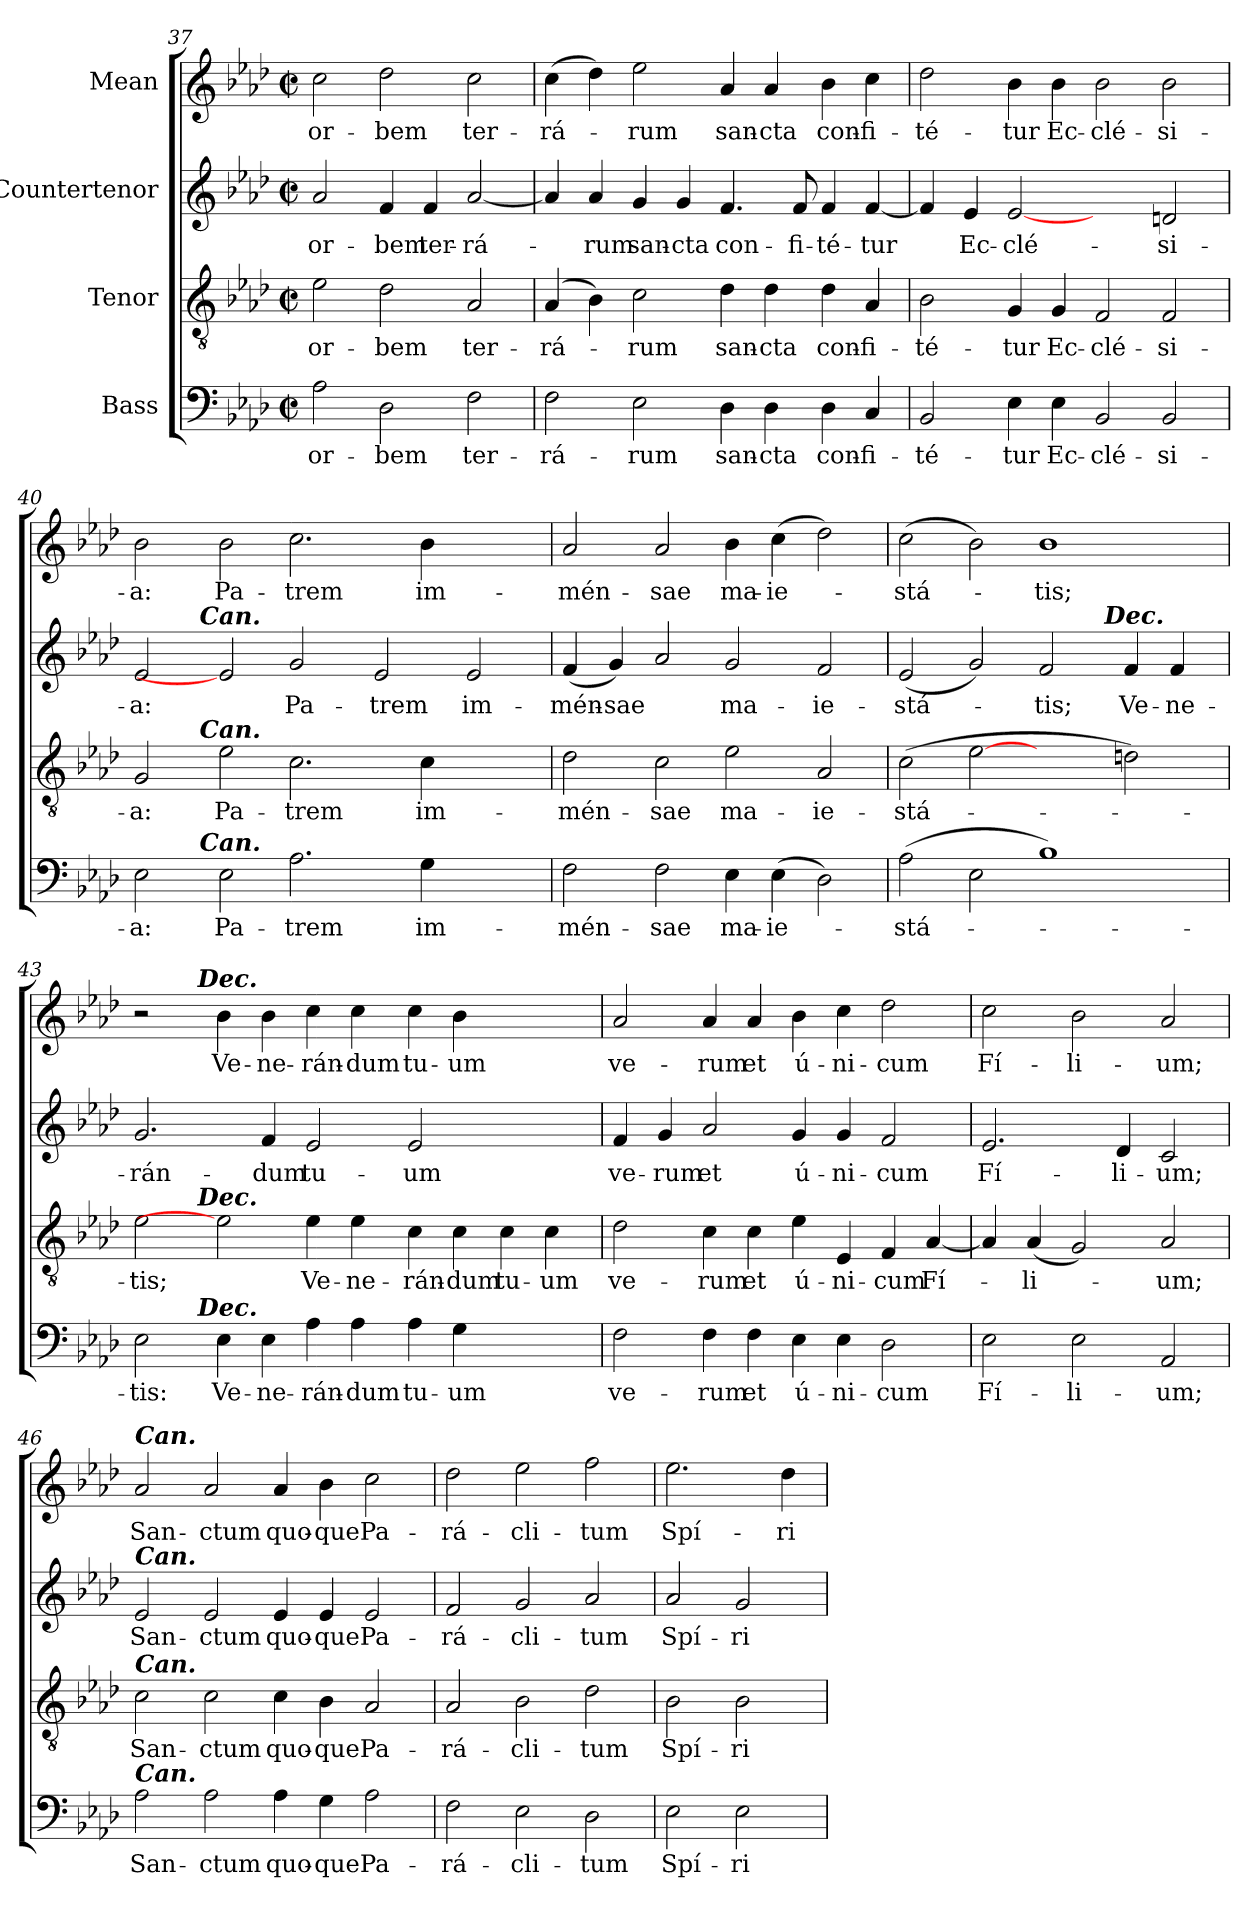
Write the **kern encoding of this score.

**kern	**text	**kern	**text	**kern	**text	**kern	**text
*part4	*part4	*part3	*part3	*part2	*part2	*part1	*part1
*staff4	*staff4	*staff3	*staff3	*staff2	*staff2	*staff1	*staff1
*I"Bass	*	*I"Tenor	*	*I"Countertenor	*	*I"Mean	*
*clefF4	*	*clefGv2	*	*clefG2	*	*clefG2	*
*k[b-e-a-d-]	*	*k[b-e-a-d-]	*	*k[b-e-a-d-]	*	*k[b-e-a-d-]	*
*A-:	*	*A-:	*	*A-:	*	*A-:	*
*M2/2	*	*M2/2	*	*M2/2	*	*M2/2	*
*met(c|)	*	*met(c|)	*	*met(c|)	*	*met(c|)	*
=37	=37	=37	=37	=37	=37	=37	=37
!	!LO:LY:b:cj	!	!LO:LY:b:cj	!	!LO:LY:b:cj	!	!LO:LY:b:cj
2A-\	or-	2e-\	or-	2a-/	or-	2cc\	or-
!	!LO:LY:b:cj	!	!LO:LY:b:cj	!	!LO:LY:b:cj	!	!LO:LY:b:cj
2D-\	-bem	2d-\	-bem	4f/	-bem	2dd-\	-bem
!	!	!	!	!	!LO:LY:b	!	!
.	.	.	.	4f/	ter-	.	.
!	!LO:LY:b:cj	!	!LO:LY:b:cj	!	!LO:LY:b:rj	!	!LO:LY:b:cj
2F\	ter-	2A-/	ter-	[<2a-/	-rá-	2cc\	ter-
=38	=38	=38	=38	=38	=38	=38	=38
!	!LO:LY:b:cj	!	!LO:LY:b:cj	!	!	!	!LO:LY:b:cj
2F\	-rá-	(>4A-/	-rá-	4a-/]	.	(>4cc\	-rá-
!	!	!	!	!	!LO:LY:b:cj	!	!
.	.	4B-\)	.	4a-/	-rum	4dd-\)	.
!	!LO:LY:b:cj	!	!LO:LY:b:cj	!	!LO:LY:b	!	!LO:LY:b:cj
2E-\	-rum	2c\	-rum	4g/	san-	2ee-\	-rum
!	!	!	!	!	!LO:LY:b:rj	!	!
.	.	.	.	4g/	-cta	.	.
!	!LO:LY:b	!	!LO:LY:b	!	!LO:LY:b:cj	!	!LO:LY:b
4D-\	san-	4d-\	san-	4.f/	con-	4a-/	san-
!	!LO:LY:b:rj	!	!LO:LY:b:rj	!	!	!	!LO:LY:b:rj
4D-\	-cta	4d-\	-cta	.	.	4a-/	-cta
!	!	!	!	!	!LO:LY:b	!	!
.	.	.	.	8f/	-fi-	.	.
!	!LO:LY:b:cj	!	!LO:LY:b:cj	!	!LO:LY:b:rj	!	!LO:LY:b:cj
4D-\	con-	4d-\	con-	4f/	-té-	4b-\	con-
!	!LO:LY:b:rj	!	!LO:LY:b:rj	!	!LO:LY:b	!	!LO:LY:b:rj
4C/	-fi-	4A-/	-fi-	[<4f/	-tur	4cc\	-fi-
=39	=39	=39	=39	=39	=39	=39	=39
!	!LO:LY:b:cj	!	!LO:LY:b:cj	!	!	!	!LO:LY:b:cj
2BB-/	-té-	2B-\	-té-	4f/]	.	2dd-\	-té-
!	!	!	!	!	!LO:LY:b	!	!
.	.	.	.	4e-/	Ec-	.	.
!	!LO:LY:b:cj	!	!LO:LY:b:cj	!	!LO:LY:b:rj	!	!LO:LY:b:cj
4E-\	-tur	4G/	-tur	[2e-	-clé-	4b-\	-tur
!	!LO:LY:b	!	!LO:LY:b	!	!	!	!LO:LY:b
4E-\	Ec-	4G/	Ec-	.	.	4b-\	Ec-
!	!LO:LY:b:rj	!	!LO:LY:b:rj	!	!	!	!LO:LY:b:rj
2BB-/	-clé-	2F/	-clé-	2ryy	.	2b-\	-clé-
!	!LO:LY:b:cj	!	!LO:LY:b:cj	!	!LO:LY:b:cj	!	!LO:LY:b:cj
2BB-/	-si-	2F/	-si-	2dn/	-si-	2b-\	-si-
=40	=40	=40	=40	=40	=40	=40	=40
!	!LO:LY:b:cj	!	!LO:LY:b:cj	!	!LO:LY:b:cj	!	!LO:LY:b:cj
*^	*	*^	*	*^	*	*	*
2E-\	4..ryy	-a:	2G/	4..ryy	-a:	2e-/	4..ryy	-a:	2b-\	-a:
!	!	!	!	!	!	!	!LO:TX:a:Bi:t=Can.	!	!	!
!	!	!	!	!LO:TX:a:Bi:t=Can.	!	!	!	!	!	!
!	!LO:TX:a:Bi:t=Can.	!	!	!	!	!	!	!	!	!
.	1ryy	.	.	1ryy	.	.	1ryy	.	.	.
!	!	!LO:LY:b:cj	!	!	!LO:LY:b:cj	!	!	!	!	!LO:LY:b:cj
2E-\	.	Pa-	2e-\	.	Pa-	2e-]	.	.	2b-\	Pa-
!	!	!LO:LY:b:cj	!	!	!LO:LY:b:cj	!	!	!LO:LY:b:cj	!	!LO:LY:b:cj
2.A-\	.	-trem	2.c\	.	-trem	2g/	.	Pa-	2.cc\	-trem
.	1ryy	.	.	1ryy	.	.	1ryy	.	.	.
!	!	!	!	!	!	!	!	!LO:LY:b:cj	!	!
.	.	.	.	.	.	2e-/	.	-trem	.	.
!	!	!LO:LY:b:cj	!	!	!LO:LY:b:cj	!	!	!	!	!LO:LY:b:cj
4G\	.	im-	4c\	.	im-	.	.	.	4b-\	im-
!	!	!	!	!	!	!	!	!LO:LY:b:cj	!	!
2ryy	.	.	2ryy	.	.	2e-/	.	im-	2ryy	.
.	16ryy	.	.	16ryy	.	.	16ryy	.	.	.
!!LO:LB:g=z
=41	=41	=41	=41	=41	=41	=41	=41	=41	=41	=41
!	!	!LO:LY:b:cj	!	!	!LO:LY:b:cj	!	!	!LO:LY:b	!	!LO:LY:b:cj
*v	*v	*	*	*	*	*v	*v	*	*	*
*	*	*v	*v	*	*	*	*	*
2F\	-mén-	2d-\	-mén-	(<4f/	-mén-	2a-/	-mén-
!	!	!	!	!	!LO:LY:b:cj	!	!
.	.	.	.	4g/)	-sae	.	.
!	!LO:LY:b:cj	!	!LO:LY:b:cj	!	!	!	!LO:LY:b:cj
2F\	-sae	2c\	-sae	2a-/	.	2a-/	-sae
!	!LO:LY:b:cj	!	!LO:LY:b:cj	!	!LO:LY:b:cj	!	!LO:LY:b:cj
4E-\	ma-	2e-\	ma-	2g/	ma-	4b-\	ma-
!	!LO:LY:b:rj	!	!	!	!	!	!LO:LY:b:rj
(>4E-\	-ie-	.	.	.	.	(>4cc\	-ie-
!	!	!	!LO:LY:b:cj	!	!LO:LY:b:cj	!	!
2D-\)	.	2A-/	-ie-	2f/	-ie-	2dd-\)	.
=42	=42	=42	=42	=42	=42	=42	=42
!	!LO:LY:b	!	!LO:LY:b	!	!LO:LY:b	!	!LO:LY:b
*	*	*	*	*^	*	*	*
(>2A-\	-stá-	(>2c\	-stá-	(<2e-/	1ryy	-stá-	(>2cc\	-stá-
2E-\	.	[2e-	.	2g/)	.	.	2b-\)	.
!	!	!	!	!	!	!LO:LY:b:cj	!	!LO:LY:b:cj
1B-)	.	2ryy	.	2f/	4..ryy	-tis;	1b-	-tis;
!	!	!	!	!	!LO:TX:a:Bi:t=Dec.	!	!	!
.	.	.	.	.	2ryy	.	.	.
!	!	!	!	!	!	!LO:LY:b	!	!
.	.	2dn\)	.	4f/	.	Ve-	.	.
!	!	!	!	!	!	!LO:LY:b:rj	!	!
.	.	.	.	4f/	.	-ne-	.	.
.	.	.	.	.	16ryy	.	.	.
=43	=43	=43	=43	=43	=43	=43	=43	=43
!	!LO:LY:b:cj	!	!LO:LY:b:cj	!	!	!LO:LY:b:cj	!	!
*^	*	*^	*	*v	*v	*	*^	*
2E-\	4..ryy	-tis:	2e-\	4..ryy	-tis;	2.g/	-rán-	2r	4..ryy	.
!	!	!	!	!	!	!	!	!	!LO:TX:a:Bi:t=Dec.	!
!	!	!	!	!LO:TX:a:Bi:t=Dec.	!	!	!	!	!	!
!	!LO:TX:a:Bi:t=Dec.	!	!	!	!	!	!	!	!	!
.	1ryy	.	.	1ryy	.	.	.	.	1ryy	.
!	!	!LO:LY:b	!	!	!	!	!	!	!	!LO:LY:b
4E-\	.	Ve-	2e-]	.	.	.	.	4b-\	.	Ve-
!	!	!LO:LY:b:cj	!	!	!	!	!LO:LY:b:cj	!	!	!LO:LY:b:cj
4E-\	.	-ne-	.	.	.	4f/	-dum	4b-\	.	-ne-
!	!	!LO:LY:b:cj	!	!	!LO:LY:b	!	!LO:LY:b:cj	!	!	!LO:LY:b:cj
4A-\	.	-rán-	4e-\	.	Ve-	2e-/	tu-	4cc\	.	-rán-
!	!	!LO:LY:b:rj	!	!	!LO:LY:b:cj	!	!	!	!	!LO:LY:b:rj
4A-\	.	-dum	4e-\	.	-ne-	.	.	4cc\	.	-dum
.	1ryy	.	.	1ryy	.	.	.	.	1ryy	.
!	!	!LO:LY:b	!	!	!LO:LY:b:cj	!	!LO:LY:b:cj	!	!	!LO:LY:b
4A-\	.	tu-	4c\	.	-rán-	2e-/	-um	4cc\	.	tu-
!	!	!LO:LY:b:cj	!	!	!LO:LY:b:rj	!	!	!	!	!LO:LY:b:cj
4G\	.	-um	4c\	.	-dum	.	.	4b-\	.	-um
!	!	!	!	!	!LO:LY:b	!	!	!	!	!
2ryy	.	.	4c\	.	tu-	2ryy	.	2ryy	.	.
!	!	!	!	!	!LO:LY:b:cj	!	!	!	!	!
.	.	.	4c\	.	-um	.	.	.	.	.
.	16ryy	.	.	16ryy	.	.	.	.	16ryy	.
=44	=44	=44	=44	=44	=44	=44	=44	=44	=44	=44
!	!	!LO:LY:b:cj	!	!	!LO:LY:b:cj	!	!LO:LY:b	!	!	!LO:LY:b:cj
*v	*v	*	*	*	*	*	*	*v	*v	*
*	*	*v	*v	*	*	*	*	*
2F\	ve-	2d-\	ve-	4f/	ve-	2a-/	ve-
!	!	!	!	!	!LO:LY:b:cj	!	!
.	.	.	.	4g/	-rum	.	.
!	!LO:LY:b:cj	!	!LO:LY:b:cj	!	!LO:LY:b:cj	!	!LO:LY:b:cj
4F\	-rum	4c\	-rum	2a-/	et	4a-/	-rum
!	!LO:LY:b:cj	!	!LO:LY:b:cj	!	!	!	!LO:LY:b:cj
4F\	et	4c\	et	.	.	4a-/	et
!	!LO:LY:b:cj	!	!LO:LY:b:cj	!	!LO:LY:b:cj	!	!LO:LY:b:cj
4E-\	ú-	4e-\	ú-	4g/	ú-	4b-\	ú-
!	!LO:LY:b	!	!LO:LY:b	!	!LO:LY:b	!	!LO:LY:b
4E-\	-ni-	4E-/	-ni-	4g/	-ni-	4cc\	-ni-
!	!LO:LY:b:cj	!	!LO:LY:b:cj	!	!LO:LY:b:cj	!	!LO:LY:b:cj
2D-\	-cum	4F/	-cum	2f/	-cum	2dd-\	-cum
!	!	!	!LO:LY:b	!	!	!	!
.	.	[>4A-/	Fí-	.	.	.	.
!!LO:LB:g=z
=45	=45	=45	=45	=45	=45	=45	=45
!	!LO:LY:b:cj	!	!	!	!LO:LY:b:cj	!	!LO:LY:b:cj
2E-\	Fí-	4A-/]	.	2.e-/	Fí-	2cc\	Fí-
!	!	!	!LO:LY:b:cj	!	!	!	!
.	.	(<4A-/	-li-	.	.	.	.
!	!LO:LY:b:cj	!	!	!	!	!	!LO:LY:b:cj
2E-\	-li-	2G/)	.	.	.	2b-\	-li-
!	!	!	!	!	!LO:LY:b:cj	!	!
.	.	.	.	4d-/	-li-	.	.
!	!LO:LY:b:cj	!	!LO:LY:b:cj	!	!LO:LY:b:cj	!	!LO:LY:b:cj
2AA-/	-um;	2A-/	-um;	2c/	-um;	2a-/	-um;
=46	=46	=46	=46	=46	=46	=46	=46
!	!	!	!	!	!	!LO:TX:a:Bi:t=Can.	!
!	!	!	!	!LO:TX:a:Bi:t=Can.	!	!	!
!	!	!LO:TX:a:Bi:t=Can.	!	!	!	!	!
!LO:TX:a:Bi:t=Can.	!	!	!	!	!	!	!
!	!LO:LY:b:cj	!	!LO:LY:b:cj	!	!LO:LY:b:cj	!	!LO:LY:b:cj
2A-\	San-	2c\	San-	2e-/	San-	2a-/	San-
!	!LO:LY:b:cj	!	!LO:LY:b:cj	!	!LO:LY:b:cj	!	!LO:LY:b:cj
2A-\	-ctum	2c\	-ctum	2e-/	-ctum	2a-/	-ctum
!	!LO:LY:b	!	!LO:LY:b	!	!LO:LY:b	!	!LO:LY:b
4A-\	quo-	4c\	quo-	4e-/	quo-	4a-/	quo-
!	!LO:LY:b:rj	!	!LO:LY:b:rj	!	!LO:LY:b:rj	!	!LO:LY:b:rj
4G\	-que	4B-\	-que	4e-/	-que	4b-\	-que
!	!LO:LY:b:cj	!	!LO:LY:b:cj	!	!LO:LY:b:cj	!	!LO:LY:b:cj
2A-\	Pa-	2A-/	Pa-	2e-/	Pa-	2cc\	Pa-
=47	=47	=47	=47	=47	=47	=47	=47
!	!LO:LY:b:cj	!	!LO:LY:b:cj	!	!LO:LY:b:cj	!	!LO:LY:b:cj
2F\	-rá-	2A-/	-rá-	2f/	-rá-	2dd-\	-rá-
!	!LO:LY:b:cj	!	!LO:LY:b:cj	!	!LO:LY:b:cj	!	!LO:LY:b:cj
2E-\	-cli-	2B-\	-cli-	2g/	-cli-	2ee-\	-cli-
!	!LO:LY:b:cj	!	!LO:LY:b:cj	!	!LO:LY:b:cj	!	!LO:LY:b:cj
2D-\	-tum	2d-\	-tum	2a-/	-tum	2ff\	-tum
=48	=48	=48	=48	=48	=48	=48	=48
!	!LO:LY:b:cj	!	!LO:LY:b:cj	!	!LO:LY:b:cj	!	!LO:LY:b:cj
2E-\	Spí-	2B-\	Spí-	2a-/	Spí-	2.ee-\	Spí-
!	!LO:LY:b:cj	!	!LO:LY:b:cj	!	!LO:LY:b:cj	!	!
2E-\	-ri-	2B-\	-ri-	2g/	-ri-	.	.
!	!	!	!	!	!	!	!LO:LY:b:cj
.	.	.	.	.	.	4dd-\	-ri-
=	=	=	=	=	=	=	=
*-	*-	*-	*-	*-	*-	*-	*-
